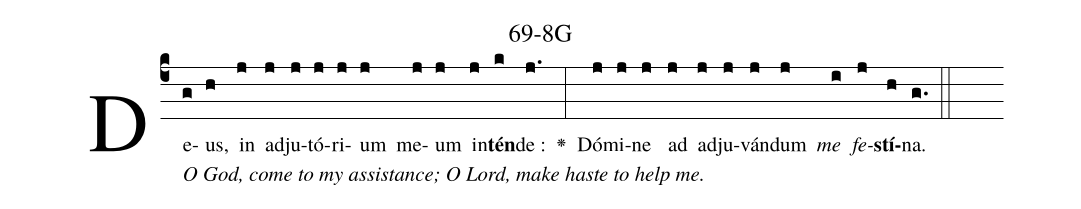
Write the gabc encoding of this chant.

name: 69-8G;
%%
(c4)De[O God, come to my assistance; O Lord, make haste to help me.](g)us,(h) in(j) ad(j)ju(j)tó(j)ri(j)um(j) me(j)um(j) in(j)<b>tén</b>(k)de :(j.) <v>\greheightstar</v>(:) Dó(j)mi(j)ne(j) ad(j) ad(j)ju(j)ván(j)dum(j) <i>me</i>(i) <i>fe</i>(j)<b>stí</b>(h)na.(g.) (::)


%E(j) u(j) o(i) u(j) a(h) e.(g.) (::)
